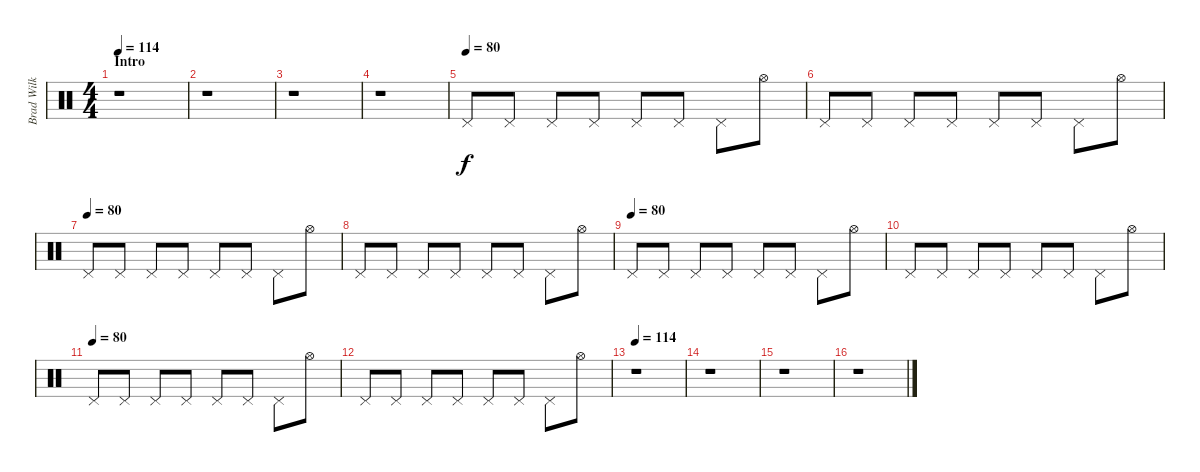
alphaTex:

\track ("Brad Wilk - drums 2(hi-hat and ride)" "Brad Wilk ") {instrument percussion}
\staff {score}
\articulation defaults
\ts (4 4)
\section ("" "Intro")
\tempo 114
\tempo 80
\tempo 114
\clef neutral
\ks c
r.1{dy f} |
r.1 |
r.1 |
r.1 |
\tempo (80)
"Pedal Hi-Hat (hit)".8 "Pedal Hi-Hat (hit)".8 "Pedal Hi-Hat (hit)".8 "Pedal Hi-Hat (hit)".8 "Pedal Hi-Hat (hit)".8 "Pedal Hi-Hat (hit)".8 "Pedal Hi-Hat (hit)".8 "Hi-Hat (open)".8 |
"Pedal Hi-Hat (hit)".8 "Pedal Hi-Hat (hit)".8 "Pedal Hi-Hat (hit)".8 "Pedal Hi-Hat (hit)".8 "Pedal Hi-Hat (hit)".8 "Pedal Hi-Hat (hit)".8 "Pedal Hi-Hat (hit)".8 "Hi-Hat (open)".8 |
\tempo (80)
"Pedal Hi-Hat (hit)".8 "Pedal Hi-Hat (hit)".8 "Pedal Hi-Hat (hit)".8 "Pedal Hi-Hat (hit)".8 "Pedal Hi-Hat (hit)".8 "Pedal Hi-Hat (hit)".8 "Pedal Hi-Hat (hit)".8 "Hi-Hat (open)".8 |
"Pedal Hi-Hat (hit)".8 "Pedal Hi-Hat (hit)".8 "Pedal Hi-Hat (hit)".8 "Pedal Hi-Hat (hit)".8 "Pedal Hi-Hat (hit)".8 "Pedal Hi-Hat (hit)".8 "Pedal Hi-Hat (hit)".8 "Hi-Hat (open)".8 |
\tempo (80)
"Pedal Hi-Hat (hit)".8 "Pedal Hi-Hat (hit)".8 "Pedal Hi-Hat (hit)".8 "Pedal Hi-Hat (hit)".8 "Pedal Hi-Hat (hit)".8 "Pedal Hi-Hat (hit)".8 "Pedal Hi-Hat (hit)".8 "Hi-Hat (open)".8 |
"Pedal Hi-Hat (hit)".8 "Pedal Hi-Hat (hit)".8 "Pedal Hi-Hat (hit)".8 "Pedal Hi-Hat (hit)".8 "Pedal Hi-Hat (hit)".8 "Pedal Hi-Hat (hit)".8 "Pedal Hi-Hat (hit)".8 "Hi-Hat (open)".8 |
\tempo (80)
"Pedal Hi-Hat (hit)".8 "Pedal Hi-Hat (hit)".8 "Pedal Hi-Hat (hit)".8 "Pedal Hi-Hat (hit)".8 "Pedal Hi-Hat (hit)".8 "Pedal Hi-Hat (hit)".8 "Pedal Hi-Hat (hit)".8 "Hi-Hat (open)".8 |
"Pedal Hi-Hat (hit)".8 "Pedal Hi-Hat (hit)".8 "Pedal Hi-Hat (hit)".8 "Pedal Hi-Hat (hit)".8 "Pedal Hi-Hat (hit)".8 "Pedal Hi-Hat (hit)".8 "Pedal Hi-Hat (hit)".8 "Hi-Hat (open)".8 |
\tempo 114
r.1 |
r.1 |
r.1 |
r.1
